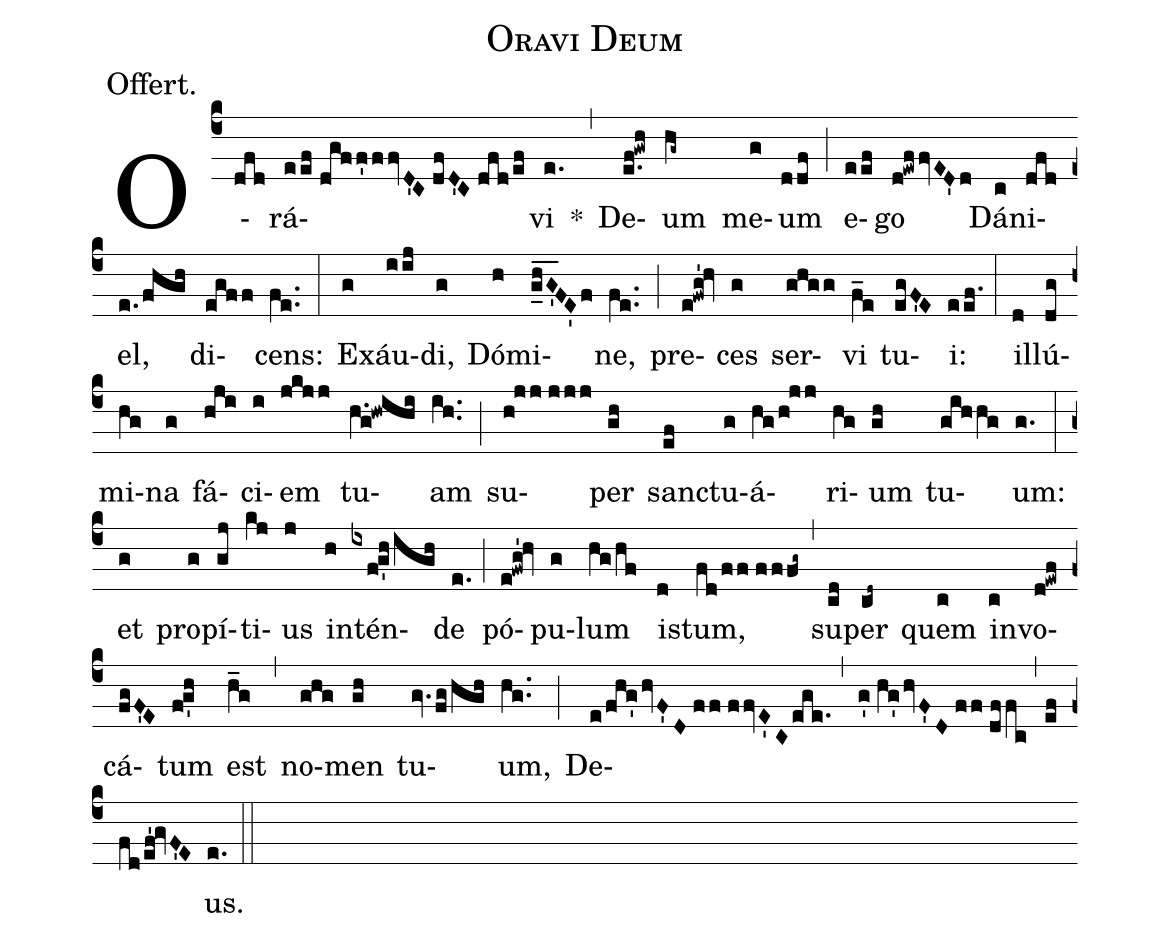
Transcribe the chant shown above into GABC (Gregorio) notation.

name:Oravi Deum;
annotation:Offert.;
mode:4;
office-part:Offertory;
%%
(c4) O(dfd)rá(eef!//dgff'ffvD'C//dfD'C!//dfd!/ef)vi(e.) *(,)
De(e.f!gwh)um(hg~) me(g)um(ddf) (;)
e(eef)go(d!ewffvED'd) Dá(c)ni(dfd)el,(e.!/fhgh) di(egff)cens:(fe..) (:)
Ex(g)áu(iij)di,(g) Dó(h)mi(ghG'___FE'f)ne,(fe..) (;)
pre(e!fwg'!hv)ces(g) ser(ghgg)vi(f_e) tu(egF'E)i:(eef.) (:)
il(d)lú(dg)mi(hg)na(g) fá(hji)ci(i)em(jkjj) tu(h.g!hwihi)am(ih..) (;)
su(h!jj!//jjj)per(gh) sanc(ef)tu(g)á(hg!/h!jj)ri(hg)um(gh) tu(gihhg)um:(g.) (:)
et(g) pro(g)pí(gj)ti(kj)us(j) in(h)tén(ixf!g'h!/igh)de(e.) (;)
pó-(e!fwg'!hv)pu(g)lum(hg!/hf) is(d)tum,(fd!/ff!//fffg~) (,)
su(cd)per(cd~) quem(c) in(c)vo(d!ewf)cá(fgF'E)tum(f!g'h) est(h_g) (,)
no-(ghg)men(gh) tu(gv.fg!/hgh)um,(hg..) (;)
De(e!/fhg'hvF'D//ff//ffvE'Cege.,g'!//hg'hvF'D//ff!//dffc,effd!/ef'!gvF'E)us.(e.) (::)
